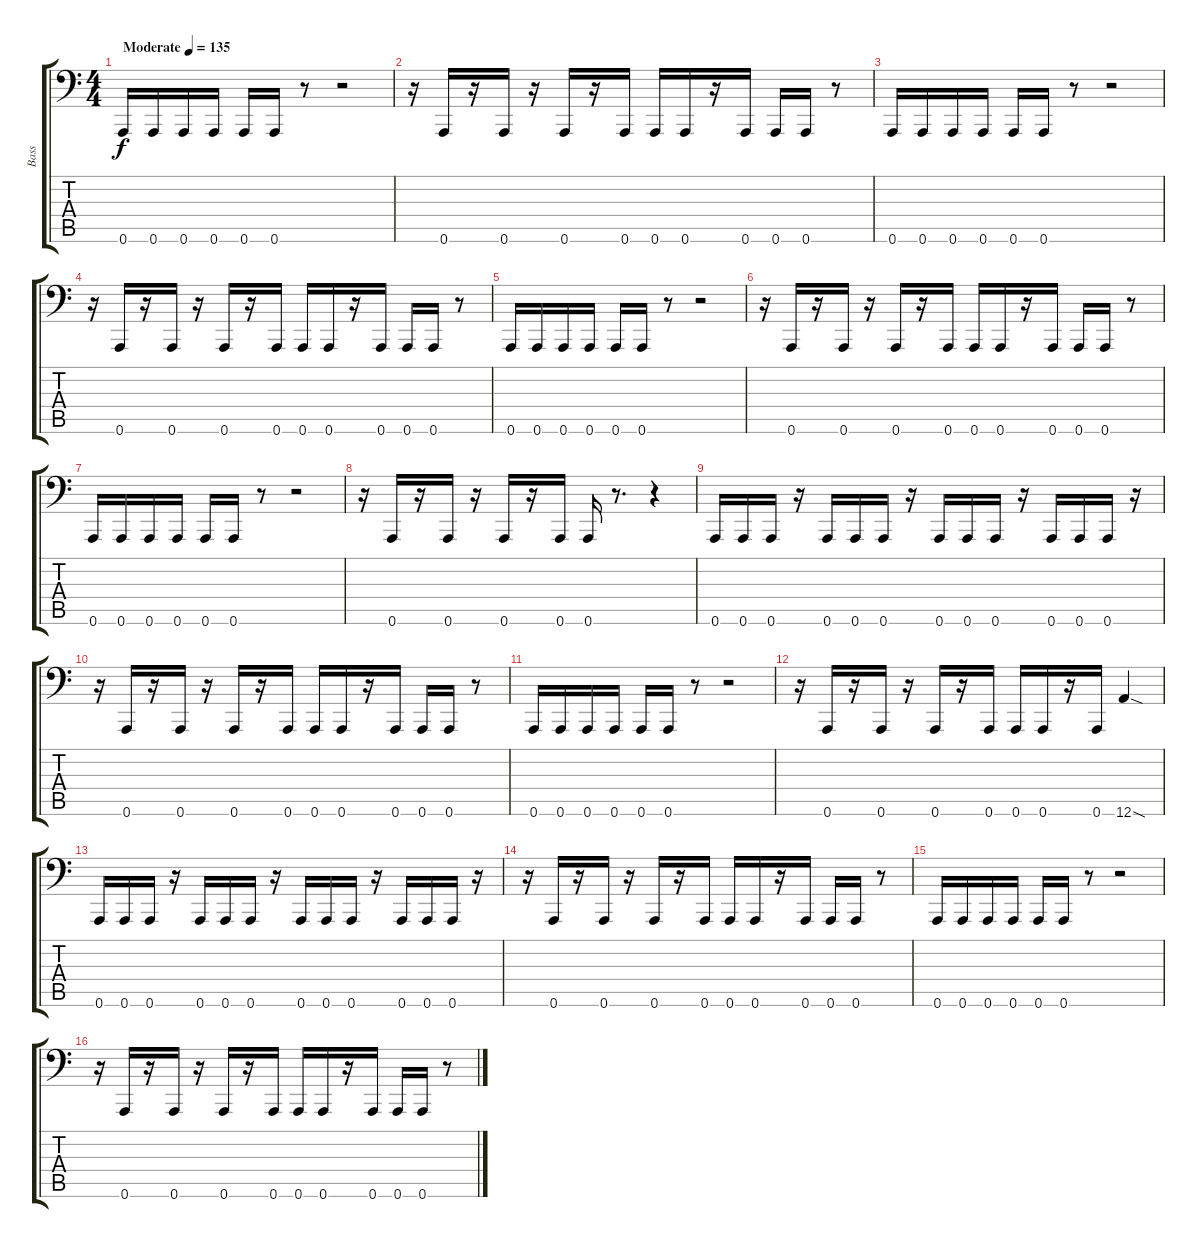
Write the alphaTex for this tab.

\track ("Bass" "Bass") {instrument electricbasspick}
\staff {score tabs}
\tuning (B2 Gb2 D2 A1 E1 A0) {hide}
\ts (4 4)
\tempo (135 "Moderate")
\clef f4
\ks c
0.6.16{dy f instrument electricbasspick} 0.6.16 0.6.16 0.6.16 0.6.16 0.6.16 r.8 r.2 |
r.16 0.6.16 r.16 0.6.16 r.16 0.6.16 r.16 0.6.16 0.6.16 0.6.16 r.16 0.6.16 0.6.16 0.6.16 r.8 |
0.6.16 0.6.16 0.6.16 0.6.16 0.6.16 0.6.16 r.8 r.2 |
r.16 0.6.16 r.16 0.6.16 r.16 0.6.16 r.16 0.6.16 0.6.16 0.6.16 r.16 0.6.16 0.6.16 0.6.16 r.8 |
0.6.16 0.6.16 0.6.16 0.6.16 0.6.16 0.6.16 r.8 r.2 |
r.16 0.6.16 r.16 0.6.16 r.16 0.6.16 r.16 0.6.16 0.6.16 0.6.16 r.16 0.6.16 0.6.16 0.6.16 r.8 |
0.6.16 0.6.16 0.6.16 0.6.16 0.6.16 0.6.16 r.8 r.2 |
r.16 0.6.16 r.16 0.6.16 r.16 0.6.16 r.16 0.6.16 0.6.16 r.8{d} r.4 |
0.6.16 0.6.16 0.6.16 r.16 0.6.16 0.6.16 0.6.16 r.16 0.6.16 0.6.16 0.6.16 r.16 0.6.16 0.6.16 0.6.16 r.16 |
r.16 0.6.16 r.16 0.6.16 r.16 0.6.16 r.16 0.6.16 0.6.16 0.6.16 r.16 0.6.16 0.6.16 0.6.16 r.8 |
0.6.16 0.6.16 0.6.16 0.6.16 0.6.16 0.6.16 r.8 r.2 |
r.16 0.6.16 r.16 0.6.16 r.16 0.6.16 r.16 0.6.16 0.6.16 0.6.16 r.16 0.6.16 12.6{sod}.4 |
0.6.16 0.6.16 0.6.16 r.16 0.6.16 0.6.16 0.6.16 r.16 0.6.16 0.6.16 0.6.16 r.16 0.6.16 0.6.16 0.6.16 r.16 |
r.16 0.6.16 r.16 0.6.16 r.16 0.6.16 r.16 0.6.16 0.6.16 0.6.16 r.16 0.6.16 0.6.16 0.6.16 r.8 |
0.6.16 0.6.16 0.6.16 0.6.16 0.6.16 0.6.16 r.8 r.2 |
r.16 0.6.16 r.16 0.6.16 r.16 0.6.16 r.16 0.6.16 0.6.16 0.6.16 r.16 0.6.16 0.6.16 0.6.16 r.8
